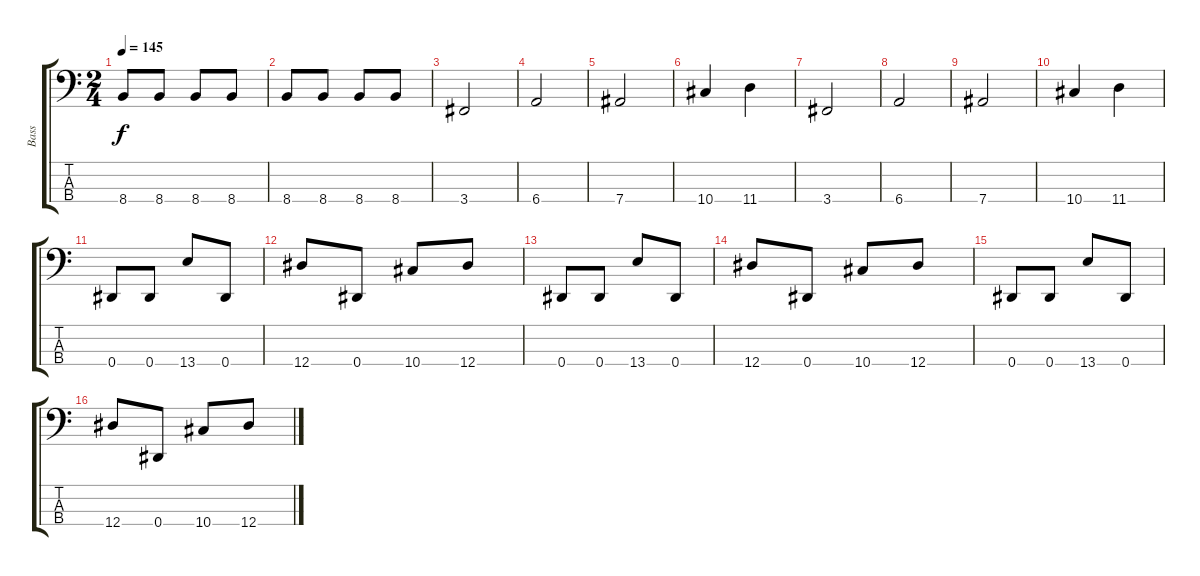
\track ("Bass" "Bass") {instrument electricbassfinger}
\staff {score tabs}
\tuning (Ab2 Eb2 Bb1 Eb1) {hide}
\ts (2 4)
\tempo 145
\clef f4
\ks c
8.4.8{dy f} 8.4.8 8.4.8 8.4.8 |
8.4.8 8.4.8 8.4.8 8.4.8 |
3.4.2 |
6.4.2 |
7.4.2 |
10.4.4 11.4.4 |
3.4.2 |
6.4.2 |
7.4.2 |
10.4.4 11.4.4 |
0.4.8 0.4.8 13.4.8 0.4.8 |
12.4.8 0.4.8 10.4.8 12.4.8 |
0.4.8 0.4.8 13.4.8 0.4.8 |
12.4.8 0.4.8 10.4.8 12.4.8 |
0.4.8 0.4.8 13.4.8 0.4.8 |
12.4.8 0.4.8 10.4.8 12.4.8
